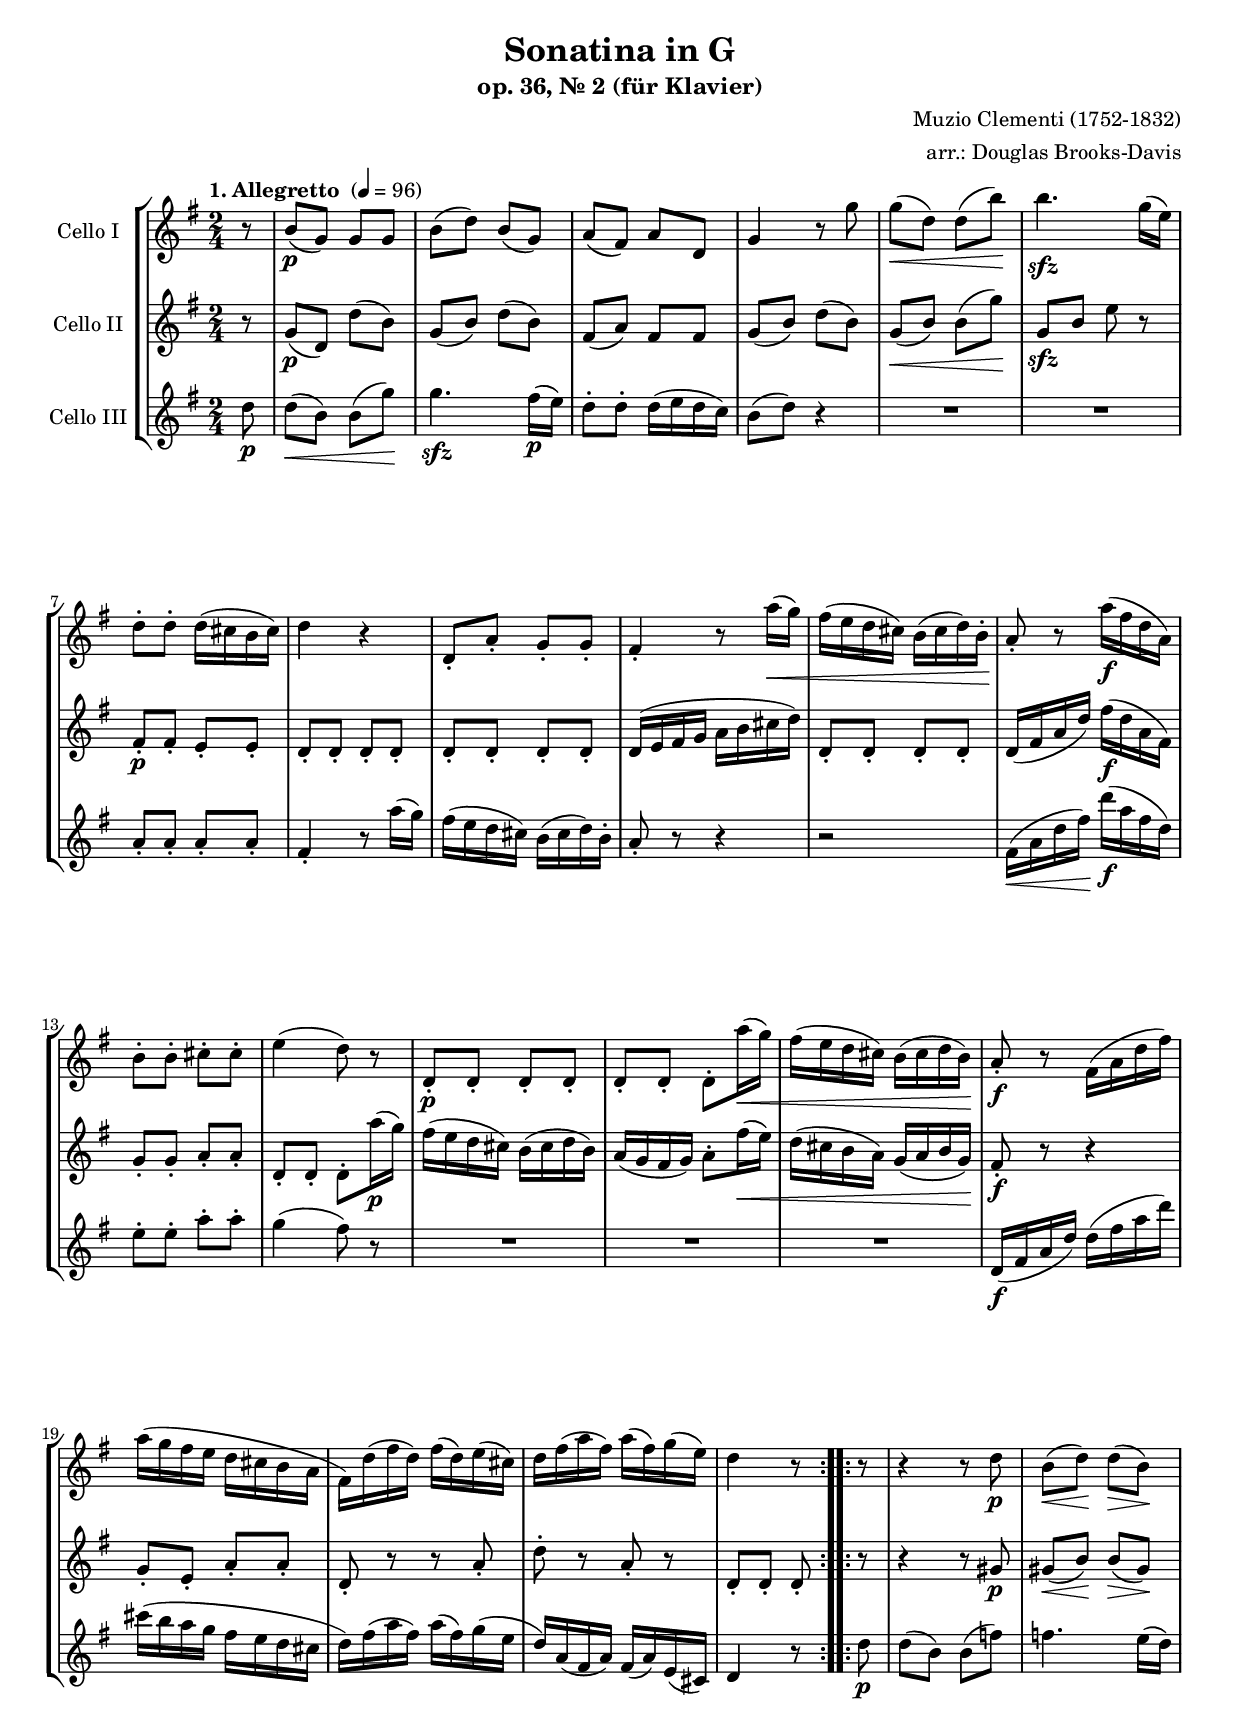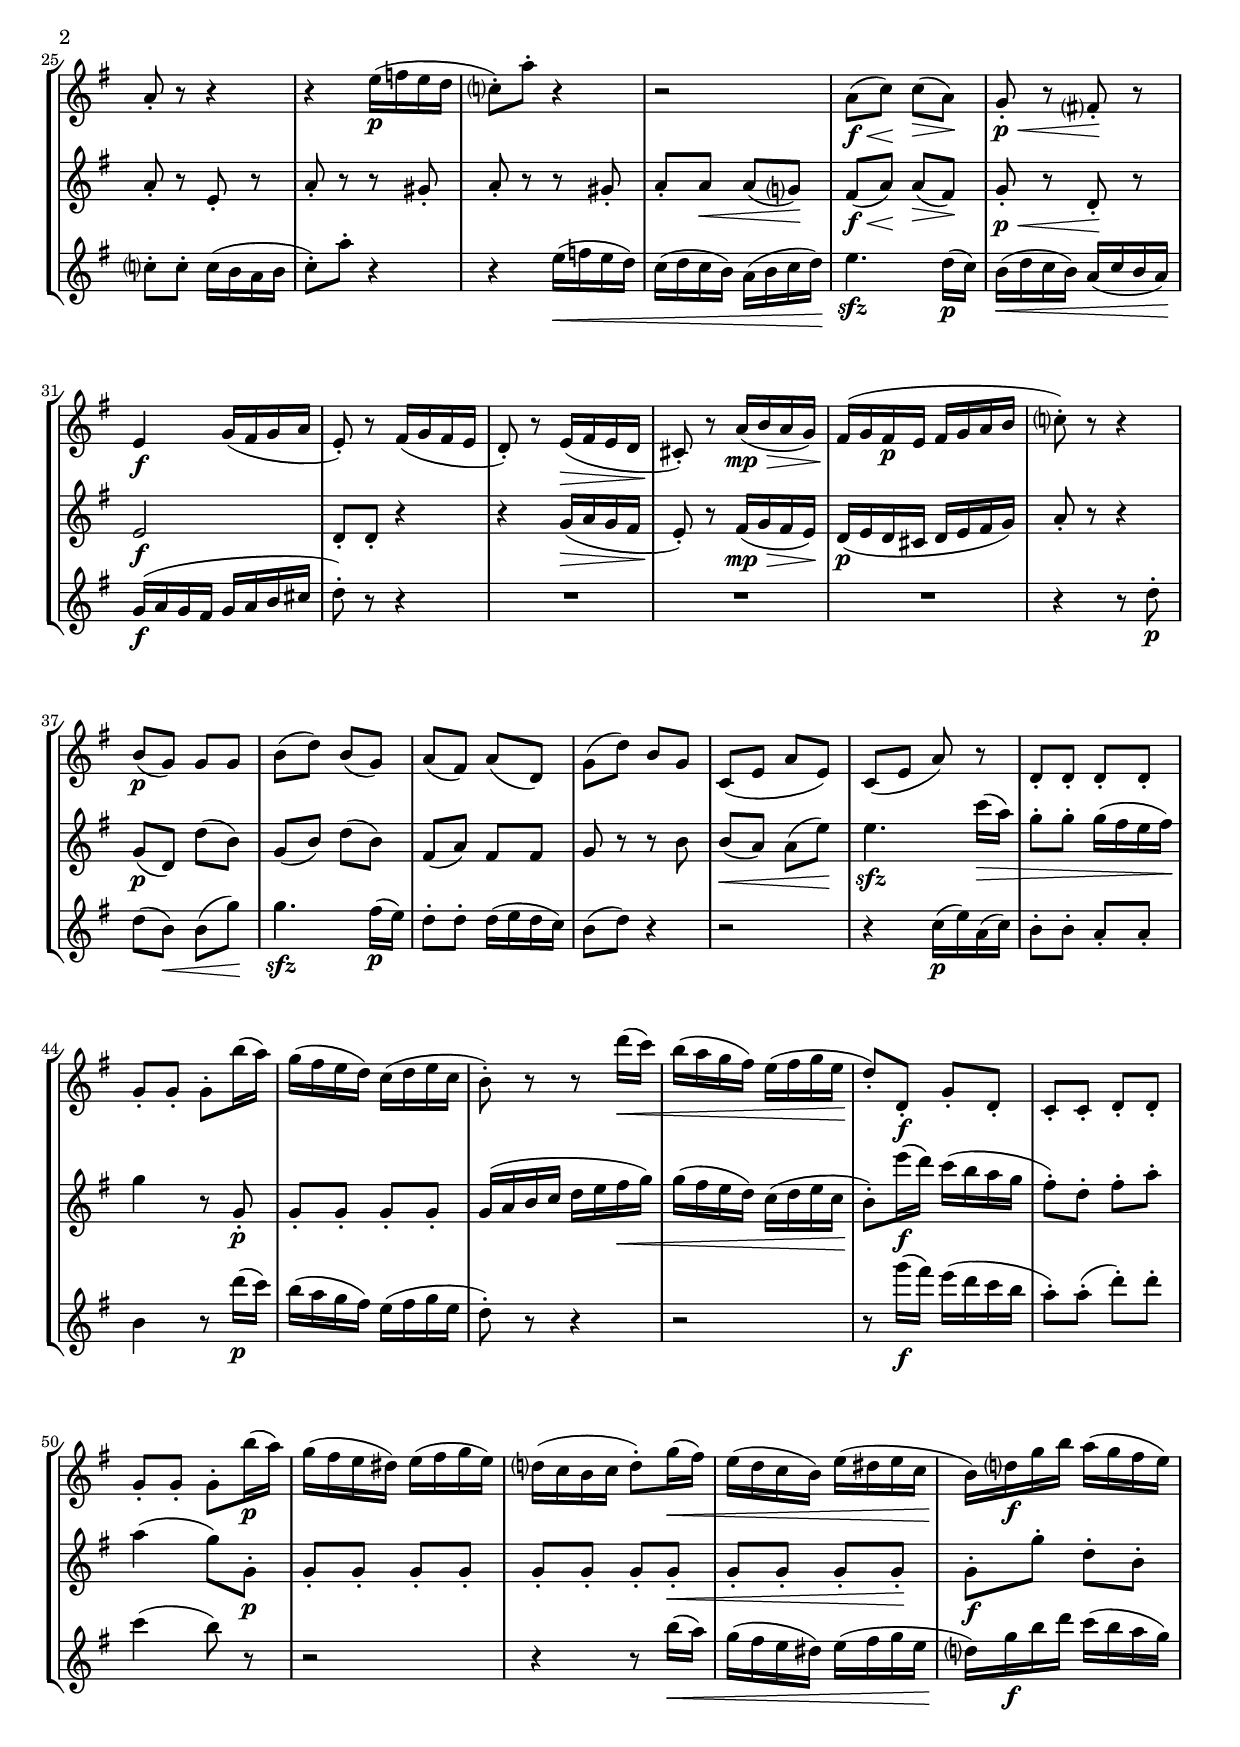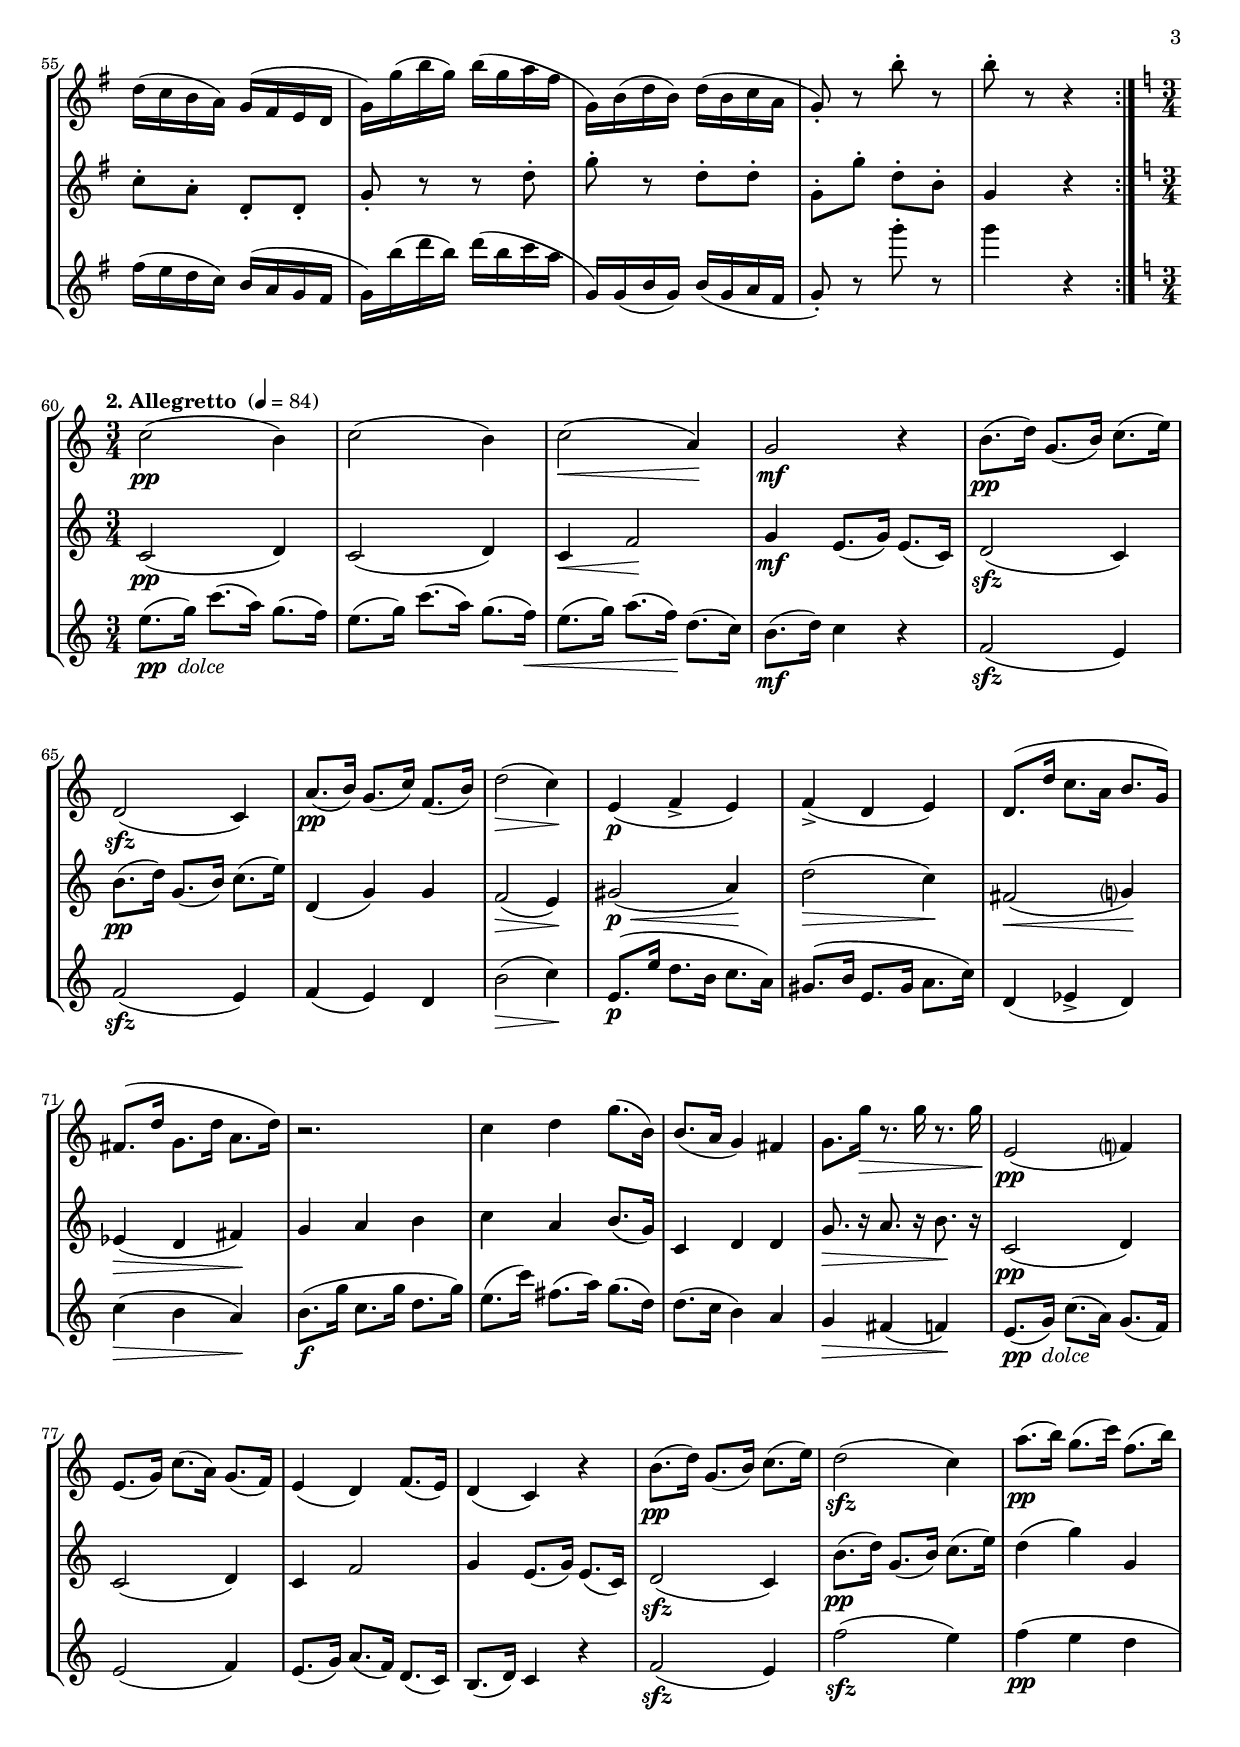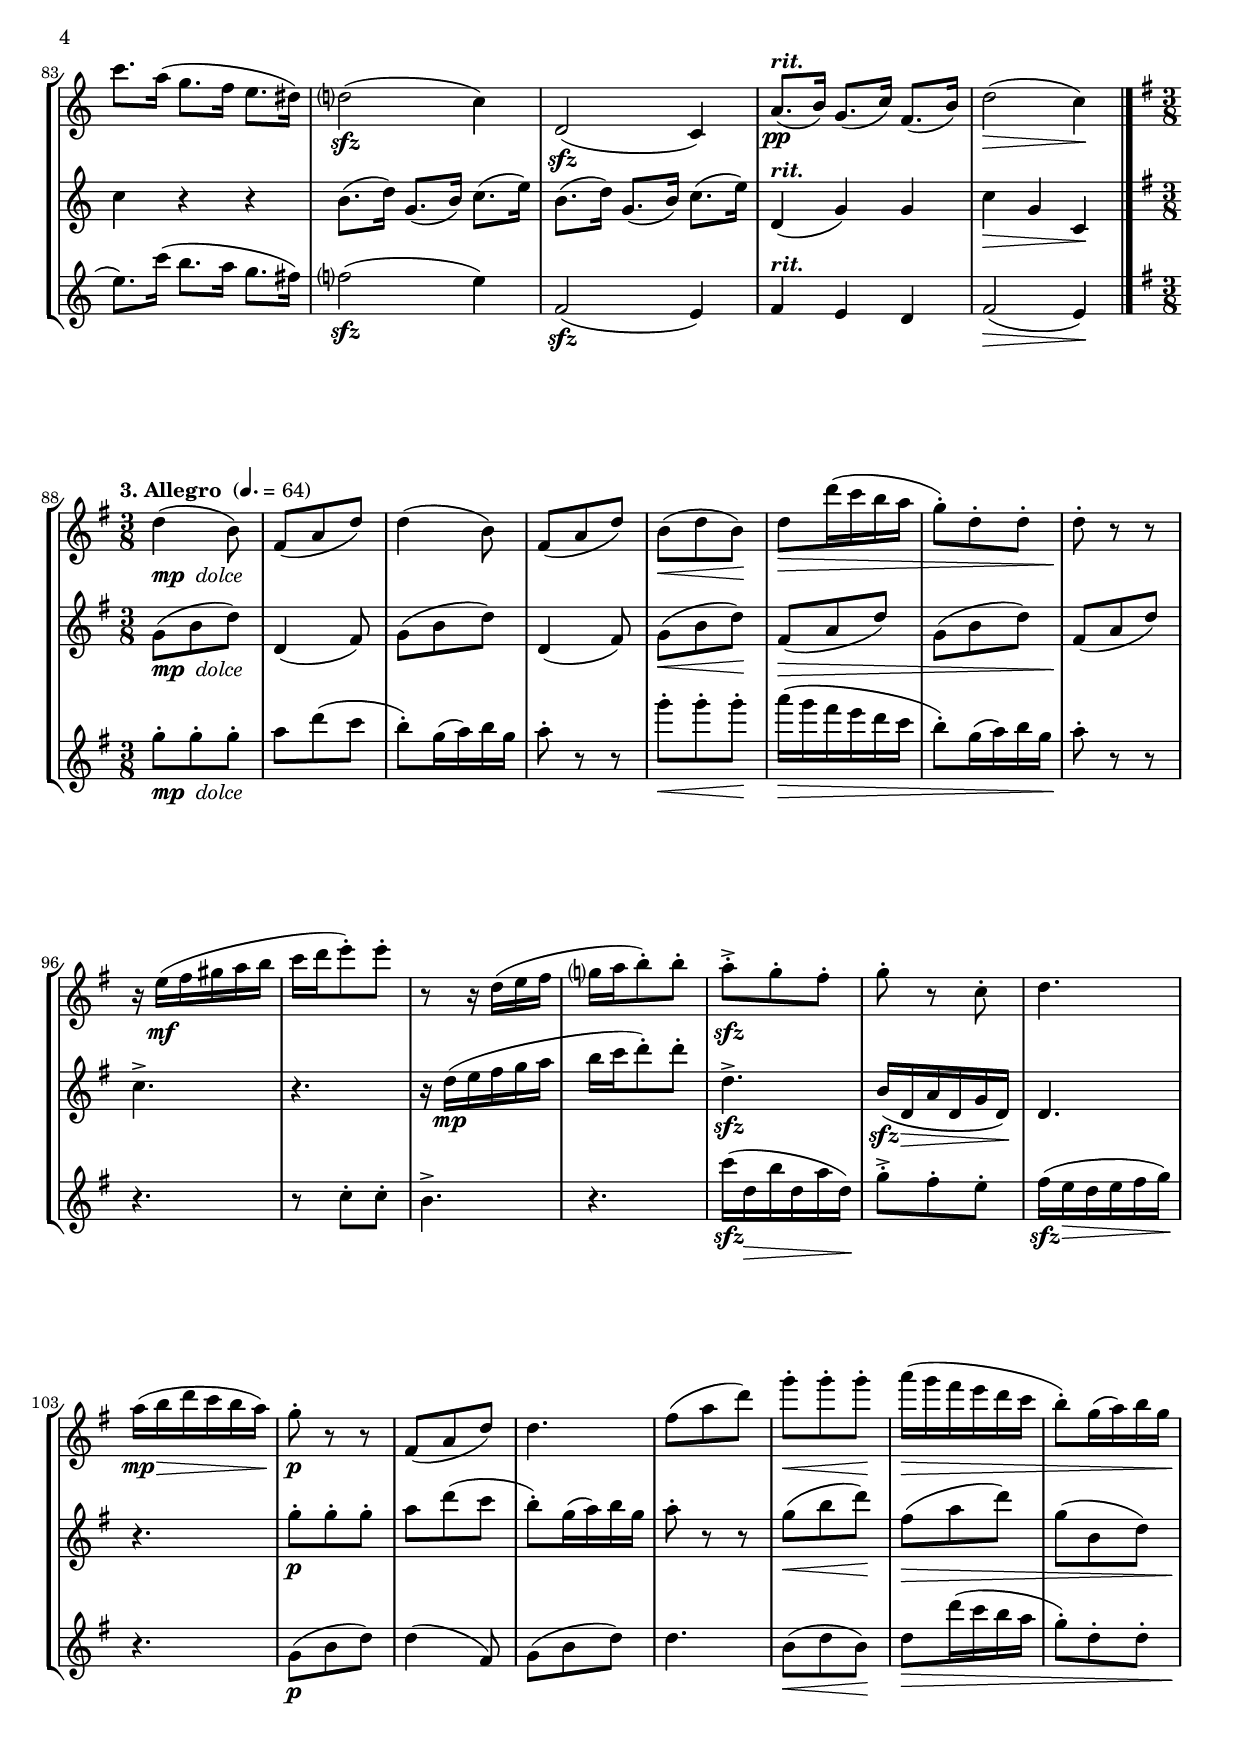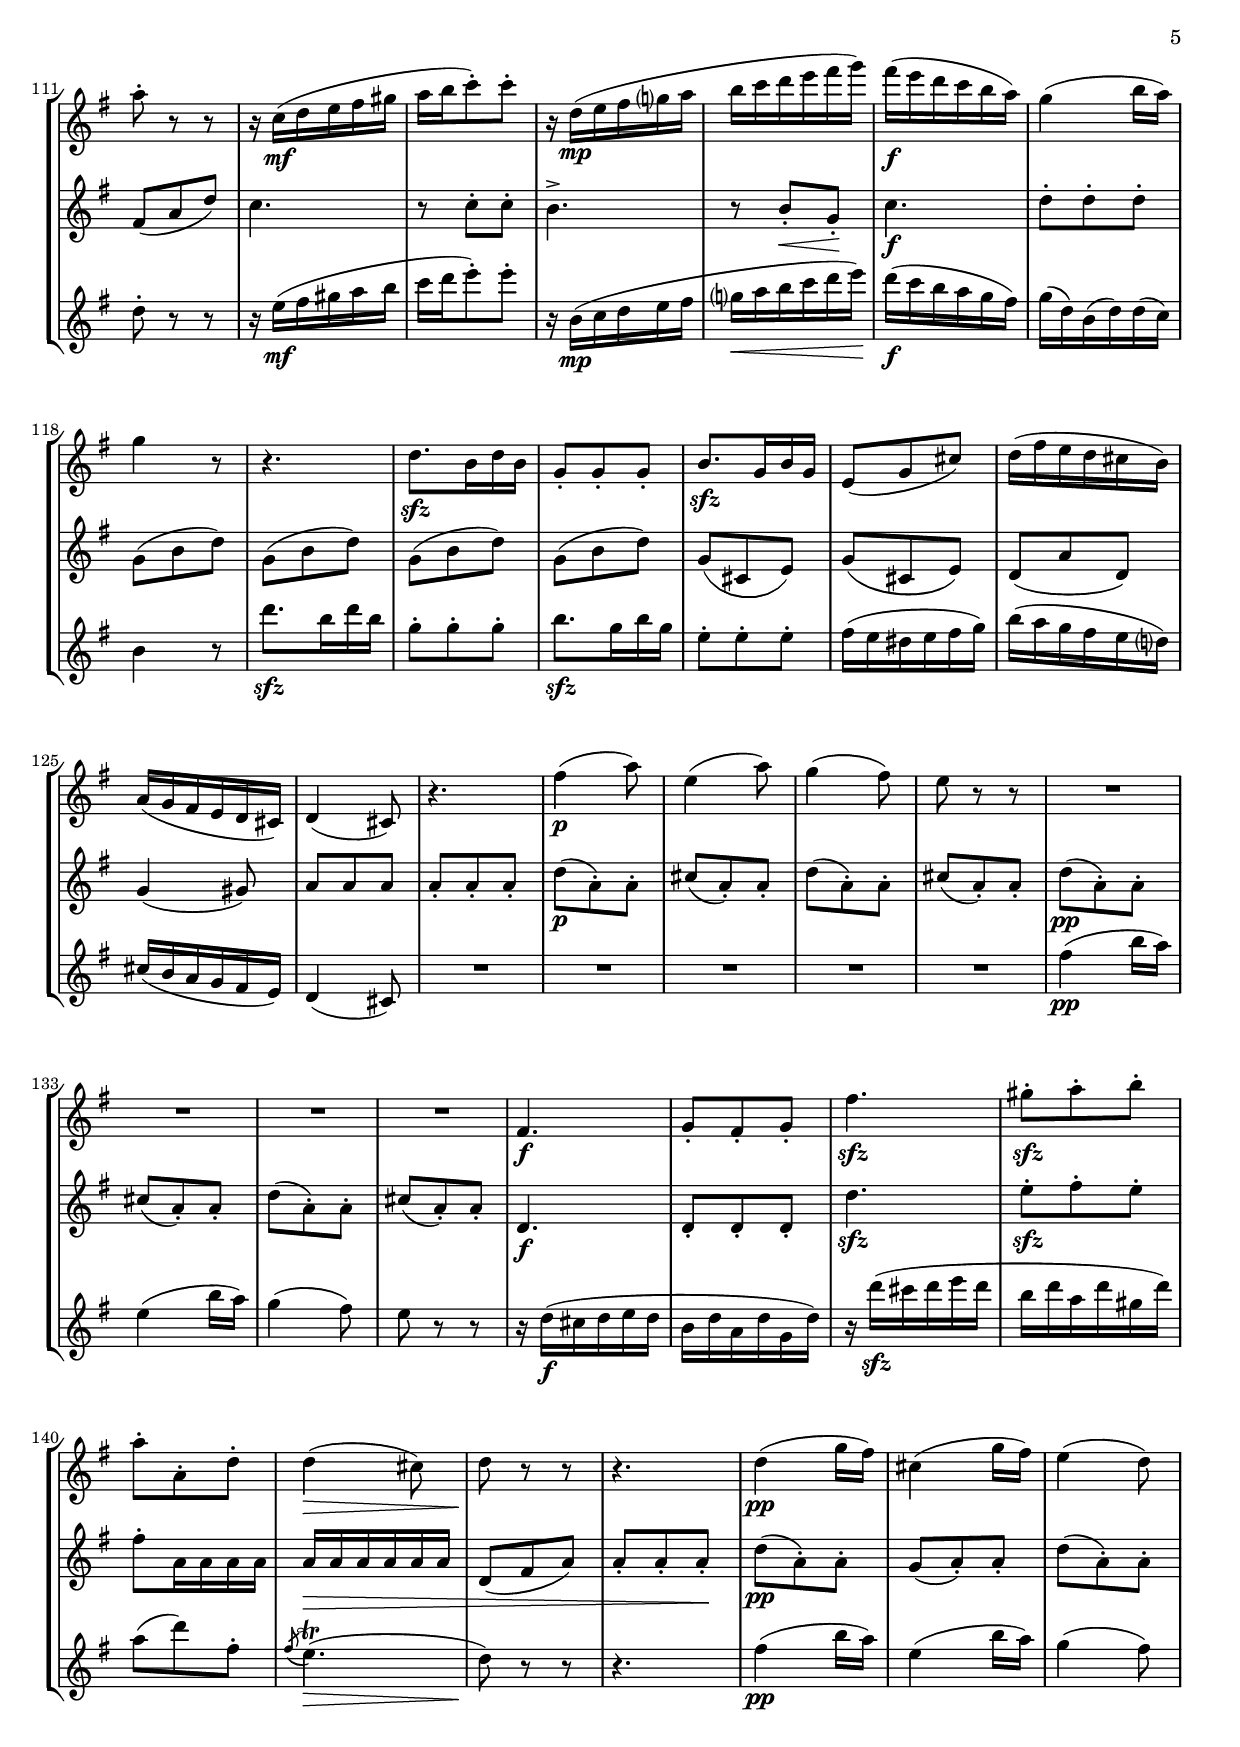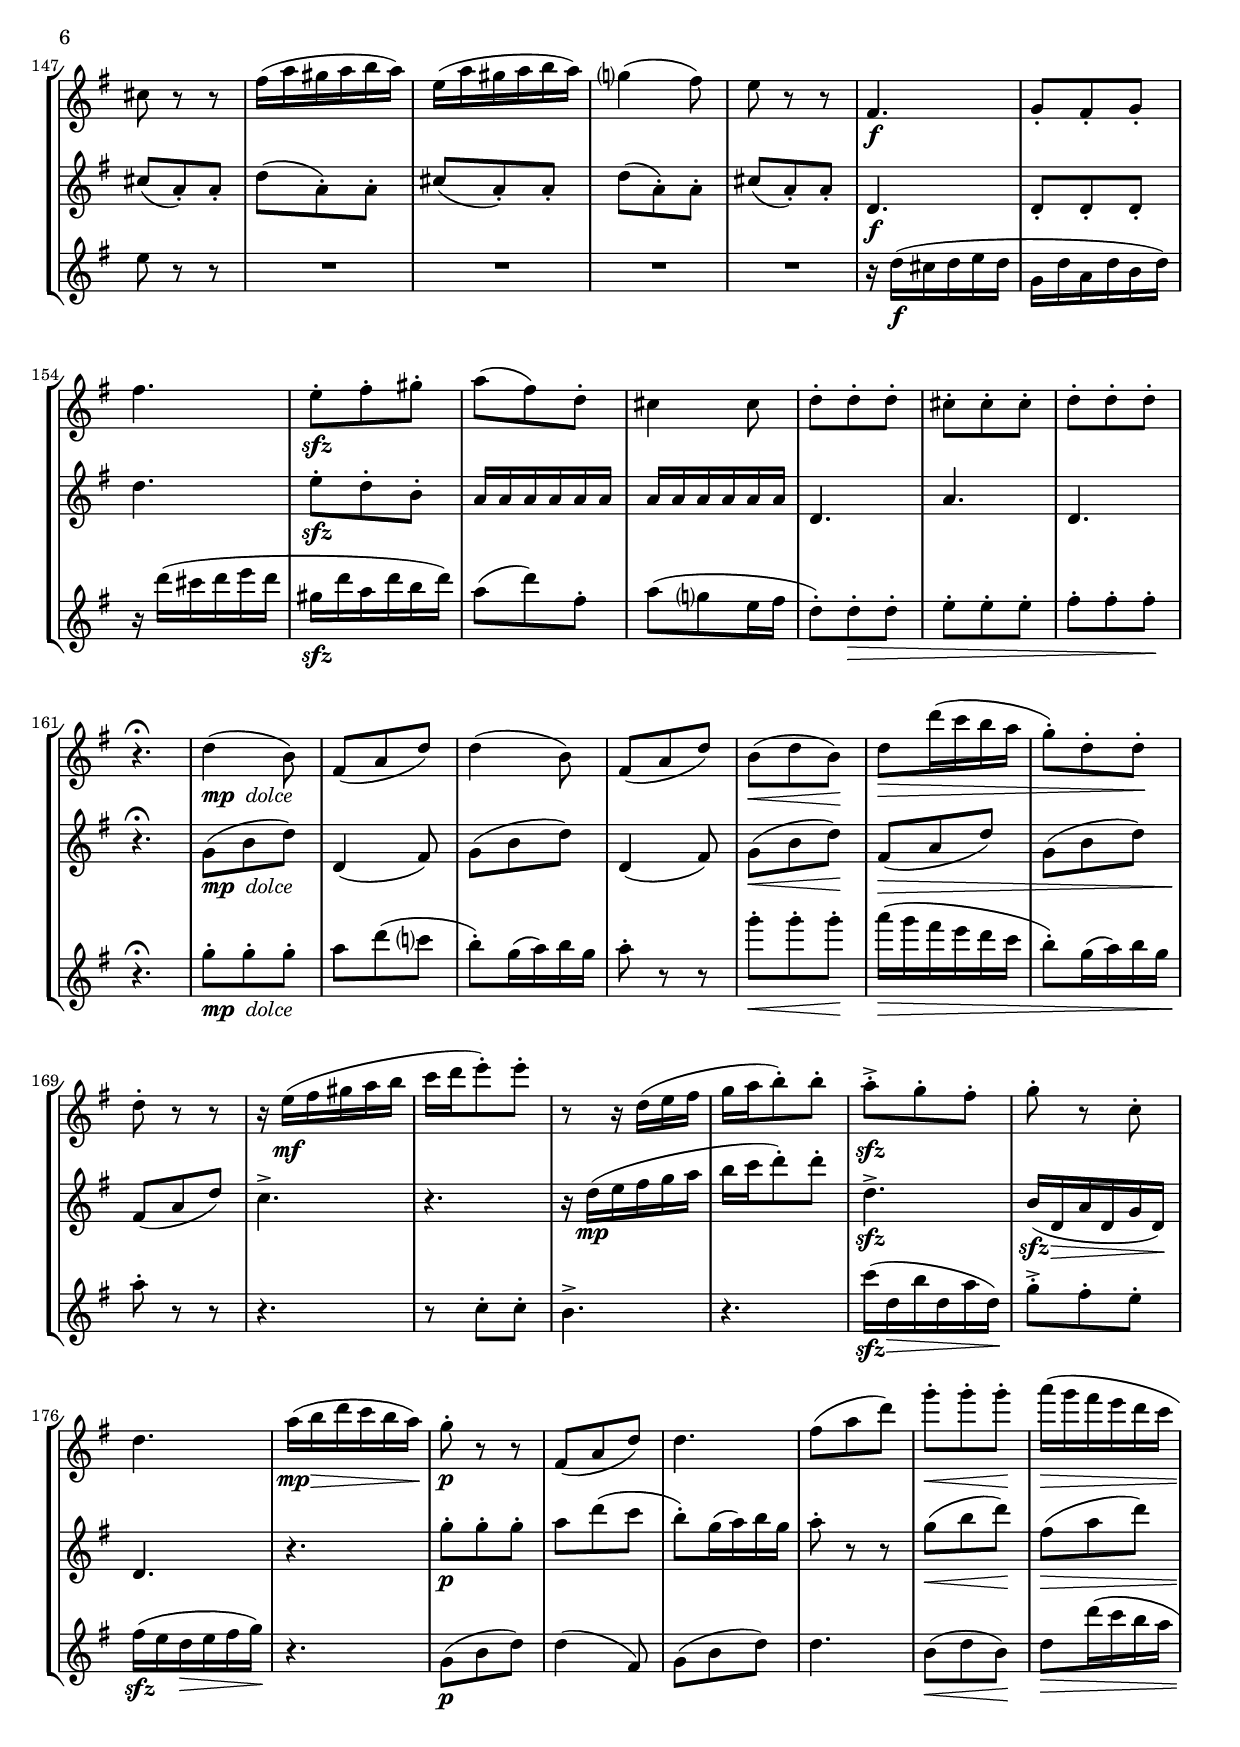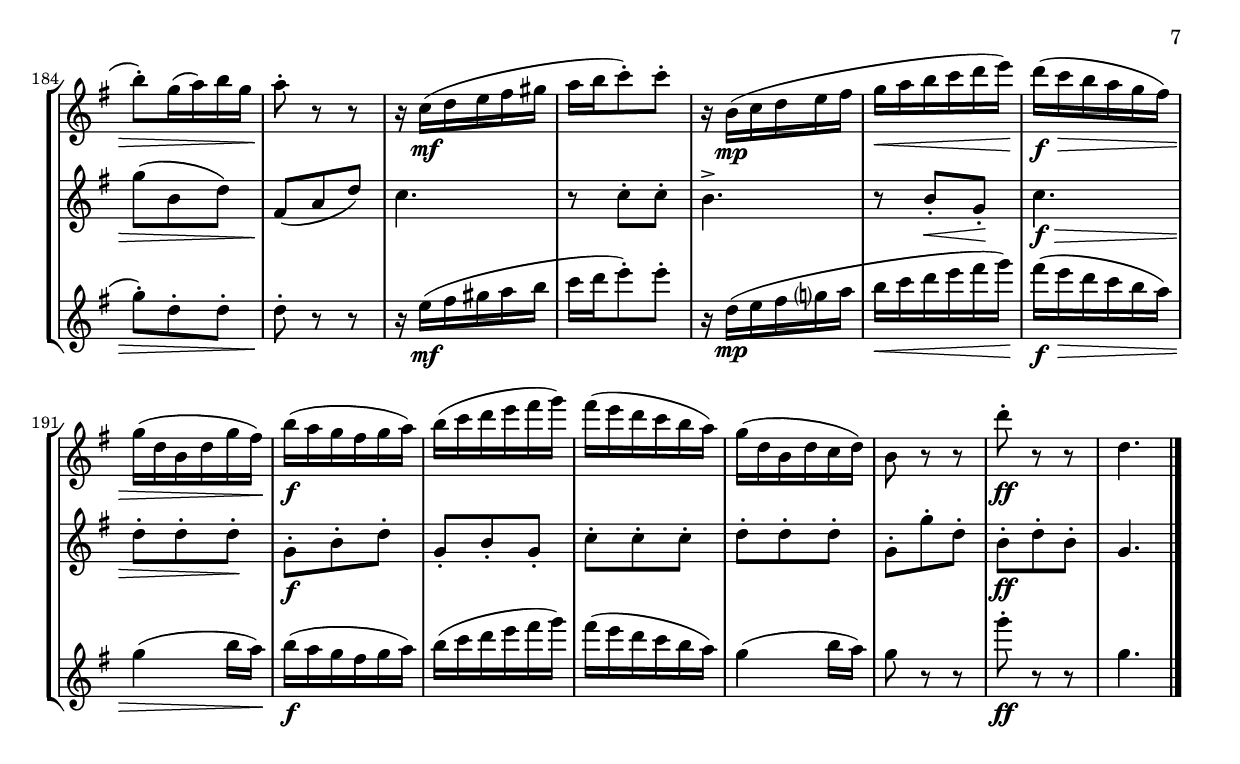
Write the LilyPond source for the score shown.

\version "2.14.2"
\include "deutsch.ly"

#(set-global-staff-size 18)

\header {
  title = "Sonatina in G"
  subtitle = "op. 36, Nr. 2 (für Klavier)"
  composer = "Muzio Clementi (1752-1832)"
  arranger = "arr.: Douglas Brooks-Davis"
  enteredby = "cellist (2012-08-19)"
}

voiceconsts = {
 \key g \major
% \clef "bass"
 \numericTimeSignature
 \compressFullBarRests
}

%minstr = "harpsichord"
mihi = "clarinet"
%minstr = "accordion"
milo = "bassoon"

introa = { \tempo "1. Allegretto " 4=96 \time 2/4 }
introb = { \break \tempo "2. Allegretto " 4=84 \key c \major \time 3/4 }
introc = { \break \tempo "3. Allegro " 4.=64 \key g \major \time 3/8 }

mpdol = \markup { \dynamic mp \italic " dolce" }
ppdol = \markup { \dynamic pp \italic " dolce" }
rit   = \markup \bold \italic "rit."

va = \relative c'' {
  \voiceconsts

  \introa
  \repeat volta 2 {
    \partial 8 r8
    h(\p g) g g
    h( d) h( g)
    a( fis) a d,
    g4 r8 g'
    g(\< d) d( h')\!
    h4.\sfz g16( e)
    d8-. d-. d16( cis h cis)

    d4 r
    d,8-. a'-. g-. g-.
    fis4-. r8 a'16(\< g)
    fis( e d cis) h( cis d) h-.
    a8-.\! r a'16(\f fis d a)
    h8-. h-. cis-. cis-.
    e4( d8) r

    d,-.\p d-. d-. d-.
    d-. d-. d-. a''16(\< g)
    fis( e d cis) h( cis d h)\!
    a8-.\f r fis16( a d fis)
    a( g fis e d cis h a
    fis) d'( fis d) fis( d) e( cis)

    d fis( a fis) a( fis) g( e)
    d4 r8
  }
  \repeat volta 2 {
    \partial 8 r
    r4 r8 d\p
    h(\< d)\! d(\> h)\!
    a-. r r4
    r e'16(\p f e d

    c?8)-. a'-. r4
    r2
    a,8(\f\< c)\! c(\> a)\!
    g-.\p\< r fis?-.\! r
    e4\f g16( fis g a
    e8)-. r fis16( g fis e
    d8)-. r e16(\> fis e d

    cis8)-.\! r a'16(\mp\> h a g)
    fis(\! g fis\p e fis g a h
    c?8)-. r r4
    h8(\p g) g g
    h( d) h( g)
    a( fis) a( d,)
    g( d') h g

    c,( e a e)
    c( e a) r
    d,-. d-. d-. d-.
    g-. g-. g-. h'16( a)
    g( fis e d) c( d e c
    h8)-. r r d'16(\< c)

    h( a g fis) e( fis g e
    d8)-.\! d,-.\f g-. d-.
    c-. c-. d-. d-.
    g-. g-. g-. h'16(\p a)
    g( fis e dis) e( fis g e)
    d?( c h c d8)-. g16(\< fis)

    e( d c h) e( dis e c
    h)\! d?\f g h a( g fis e)
    d( c h a) g( fis e d

    g) g'( h g) h( g a fis
    g,) h( d h) d( h c a
    g8)-. r h'-. r
    h-. r r4
  }

  \introb
  c,2(\pp h4)
  c2( h4)
  c2(\< a4)\!
  g2\mf r4
  h8.(\pp d16) g,8.( h16) c8.( e16)
  d,2(\sfz c4)
  a'8.(\pp h16) g8.( c16) f,8.( h16)

  d2(\> c4)\!
  e,(\p f-> e)
  f(-> d e)
  d8.( d'16 c8. a16 h8. g16)
  fis8.( d'16 g,8. d'16 a8. d16)
  r2.
  c4 d g8.( h,16)

  h8.( a16 g4) fis
  g8. g'16\> r8. g16 r8. g16\!
  e,2(\pp f?4)
  e8.( g16) c8.( a16) g8.( f16)
  e4( d) f8.( e16)
  d4( c) r
  h'8.(\pp d16) g,8.( h16) c8.( e16)

  d2(\sfz c4)
  a'8.(\pp h16) g8.( c16) f,8.( h16)
  c8. a16( g8. f16 e8. dis16)
  d?2(\sfz c4)
  d,2(\sfz c4)
  a'8.(\pp^\rit h16) g8.( c16) f,8.( h16)
  d2(\> c4)\! \bar "|."

  \introc
  d(_\mpdol h8)
  fis( a d)
  d4( h8)
  fis( a d)
  h(\< d h)\!
  d\> d'16( c h a
  g8)-. d-. d-.
  d-.\! r r
  r16 e(\mf fis gis a h

  c d e8)-. e-.
  r r16 d,( e fis
  g? a h8)-. h-.
  a-.->\sfz g-. fis-.
  g-. r c,-.
  d4.
  a'16(\mp h\> d c h a)\!
  g8-.\p r r
  fis,( a d)
  d4.

  fis8( a d)
  g-.\< g-. g-.\!
  a16(\> g fis e d c
  h8)-. g16( a) h g
  a8-.\! r r
  r16 c,(\mf d e fis gis
  a h c8)-. c-.
  r16 d,(\mp e fis g? a

  h c d e fis g)\!
  fis(\f e d c h a)
  g4( h16 a)
  g4 r8
  r4.
  d8.\sfz h16 d h
  g8-. g-. g-.
  h8.\sfz g16 h g

  e8( g cis)
  d16( fis e d cis h)
  a( g fis e d cis)
  d4( cis8)
  r4.
  fis'4(\p a8)
  e4( a8)
  g4( fis8)

  e r r
  R4.*4
  fis,4.\f
  g8-. fis-. g-.
  fis'4.\sfz
  gis8-.\sfz a-. h-.
  a-. a,-. d-.
  d4(\> cis8)
  d\! r r

  r4.
  d4(\pp g16 fis)
  cis4( g'16 fis)
  e4( d8)
  cis r r
  fis16( a gis a h a)
  e( a gis a h a)
  g?4( fis8)

  e r r
  fis,4.\f
  g8-. fis-. g-.
  fis'4.
  e8-.\sfz fis-. gis-.
  a( fis) d-.
  cis4 cis8
  d-. d-. d-.
  cis-. cis-. cis-.
  d-. d-. d-.
  r4.\fermata

  d4(_\mpdol h8)
  fis( a d)
  d4( h8)
  fis( a d)
  h(\< d h)\!
  d\> d'16( c h a
  g8)-. d-. d-.\!
  d-. r r
  r16 e(\mf fis gis a h
  c d e8)-. e-.

  r r16 d,( e fis
  g a h8)-. h-.
  a-.->\sfz g-. fis-.
  g-. r c,-.
  d4.
  a'16(\mp h\> d c h a)\!
  g8-.\p r r
  fis,( a d)
  d4.
  fis8( a d)

  g-.\< g-. g-.\!
  a16(\> g fis e d c
  h8)-. g16( a) h g
  a8-.\! r r
  r16 c,(\mf d e fis gis
  a h c8)-. c-.
  r16 h,(\mp c d e fis
  g\< a h c d e)\!

  d(\f c\> h a g fis)
  g( d h d g fis)\!
  h(\f a g fis g a)
  h( c d e fis g)

  fis( e d c h a)
  g( d h d c d)
  h8 r r
  d'-.\ff r r
  d,4. \bar "|."
}

vb = \relative c'' {
  \voiceconsts

  \introa
  \repeat volta 2 {
    \partial 8 r8
    g(\p d) d'( h)
    g( h) d( h)
    fis( a) fis fis
    g( h) d( h)
    g(\< h) h( g')\!
    g,\sfz h e r
    fis,-.\p fis-. e-. e-.

    d-. d-. d-. d-.
    d-. d-. d-. d-.
    d16( e fis g a h cis d)
    d,8-. d-. d-. d-.
    d16( fis a d) fis(\f d a fis)
    g8-. g-. a-. a-.
    d,-. d-. d-. a''16(\p g)

    fis( e d cis) h( cis d h)
    a( g fis g) a8-. fis'16(\< e)
    d( cis h a) g( a h g)\!
    fis8-.\f r r4
    g8-. e-. a-. a-.
    d,-. r r a'-.

    d-. r a-. r
    d,-. d-. d-.
  }
  \repeat volta 2 {
    \partial 8 r8
    r4 r8 gis\p
    gis(\< h)\! h(\> gis)\!
    a-. r e-. r
    a-. r r gis-.
    a-. r r gis-.

    a-. a\< a( g?)\!
    fis(\f\< a)\! a(\> fis)\!
    g-.\p\< r d-.\! r
    e2\f
    d8-. d-. r4
    r g16(\> a g fis
    e8)-.\! r fis16(\mp\> g fis e)\!

    d(\p e d cis d e fis g)
    a8-. r r4
    g8(\p d) d'( h)
    g( h) d( h)
    fis( a) fis fis
    g r r h
    h(\< a) a( e')\!

    e4.\sfz c'16(\> a)
    g8-. g-. g16( fis e fis)
    g4\! r8 g,-.\p
    g-. g-. g-. g-.
    g16( a h c d e fis\< g)
    g( fis e d) c( d e c

    h8)-.\! e'16(\f d) c( h a g
    fis8)-. d-. fis-. a-.
    a4( g8) g,-.\p
    g-. g-. g-. g-.
    g-. g-. g-. g-.\<
    g-. g-. g-. g-.\!

    g-.\f g'-. d-. h-.
    c-. a-. d,-. d-.
    g-. r r d'-.
    g-. r d-. d-.
    g,-. g'-. d-. h-.
    g4 r
  }

  \introb
  c,2(\pp d4)
  c2( d4)
  c\< f2\!
  g4\mf e8.( g16) e8.( c16)
  d2(\sfz c4)
  h'8.(\pp d16) g,8.( h16) c8.( e16)
  d,4( g) g

  f2(\> e4)\!
  gis2(\p\< a4)\!
  d2(\> c4)\!
  fis,2(\< g?4)\!
  es(\> d fis)\!
  g a h
  c a h8.( g16)
  c,4 d d

  g8.\> r16 a8. r16 h8.\! r16
  c,2(\pp d4)
  c2( d4)
  c f2
  g4 e8.( g16) e8.( c16)
  d2(\sfz c4)
  h'8.(\pp d16) g,8.( h16) c8.( e16)

  d4( g) g,
  c r r
  h8.( d16) g,8.( h16) c8.( e16)
  h8.( d16) g,8.( h16) c8.( e16)
  d,4(^\rit g) g
  c\> g c,\! \bar "|."

  \introc
  g'8(_\mpdol h d)
  d,4( fis8)
  g( h d)
  d,4( fis8)
  g(\< h d)\!
  fis,(\> a d)
  g,( h d)
  fis,(\! a d)
  c4.->
  r

  r16 d(\mp e fis g a
  h c d8)-. d-.
  d,4.->\sfz
  h16(\sfz d,\> a' d, g d)\!
  d4.
  r
  g'8-.\p g-. g-.
  a d( c
  h)-. g16( a) h g

  a8-. r r
  g(\< h d)\!
  fis,(\> a d)
  g,( h, d)
  fis,(\! a d)
  c4.
  r8 c-. c-.
  h4.->
  r8 h-.\< g-.\!
  c4.\f
  d8-. d-. d-.

  g,( h d)
  g,( h d)
  g,( h d)
  g,( h d)
  g,( cis, e)
  g( cis, e)
  d( a' d,)
  g4( gis8)
  a a a

  a-. a-. a-.
  d(\p a)-. a-.
  cis( a)-. a-.
  d( a)-. a-.
  cis( a)-. a-.
  d(\pp a)-. a-.
  cis( a)-. a-.
  d( a)-. a-.
  cis( a)-. a-.

  d,4.\f
  d8-. d-. d-.
  d'4.\sfz
  e8-.\sfz fis-. e-.
  fis-. a,16 a a a
  a\> a a a a a
  d,8( fis a)
  a-. a-. a-.\!
  d(\pp a)-. a-.
  g( a)-. a-.

  d( a)-. a-.
  cis( a)-. a-.
  d( a)-. a-.
  cis( a)-. a-.
  d( a)-. a-.
  cis( a)-. a-.
  d,4.\f
  d8-. d-. d-.
  d'4.
  e8-.\sfz d-. h-.

  a16 a a a a a
  a a a a a a
  d,4.
  a'
  d,
  r\fermata
  g8(_\mpdol h d)
  d,4( fis8)
  g( h d)
  d,4( fis8)
  g(\< h d)\!
  fis,(\> a d)
  g,( h d)
  fis,(\! a d)
  c4.->
  r
  r16 d(\mp e fis g a
  h c d8)-. d-.
  d,4.->\sfz
  h16(\sfz d,\> a' d, g d)\!

  d4.
  r
  g'8-.\p g-. g-.
  a d( c
  h)-. g16( a) h g
  a8-. r r
  g(\< h d)\!
  fis,(\> a d)
  g,( h, d)
  fis,(\! a d)
  c4.

  r8 c-. c-.
  h4.->
  r8 h-.\< g-.\!
  c4.\f\>
  d8-. d-. d-.\!
  g,-.\f h-. d-.

  g,-. h-. g-.
  c-. c-. c-.
  d-. d-. d-.
  g,-. g'-. d-.
  h-.\ff d-. h-.
  g4. \bar "|."
}

vc = \relative c'' {
  \voiceconsts

  \introa
  \repeat volta 2 {
    \partial 8 d8\p
    d(\< h) h( g')\!
    g4.\sfz fis16(\p e)
    d8-. d-. d16( e d c)
    h8( d) r4
    R2*2
    a8-. a-. a-. a-.
    fis4-. r8 a'16( g)

    fis( e d cis) h( cis d) h-.
    a8-. r r4
    r2
    fis16(\< a d fis)\! d'(\f a fis d)
    e8-. e-. a-. a-.
    g4( fis8) r

    R2*3
    d,16(\f fis a d) d( fis a d)
    cis( h a g fis e d cis
    d) fis( a fis) a( fis) g( e
    d) a( fis a) fis( a) e( cis)

    d4 r8
  }
  \repeat volta 2 {
    \partial 8 d'\p
    d( h) h( f')
    f4. e16( d)
    c?8-. c-. c16( h a h
    c8)-. a'-. r4
    r e16(\< f e d)
    c( d c h) a( h c d)\!

    e4.\sfz d16(\p c)
    h(\< d c h) a( c h a)\!
    g(\f a g fis g a h cis
    d8)-. r r4
    R2*3
    r4 r8 d-.\p
    d( h)\< h( g')\!

    g4.\sfz fis16(\p e)
    d8-. d-. d16( e d c)
    h8( d) r4
    r2
    r4 c16(\p e) a,( c)
    h8-. h-. a-. a-.
    h4 r8 d'16(\p c)

    h( a g fis) e( fis g e
    d8)-. r r4
    r2
    r8 g'16(\f fis) e( d c h
    a8)-. a(-. d)-. d-.
    c4( h8) r
    r2

    r4 r8 h16(\< a)
    g( fis e dis) e( fis g e
    d?)\! g\f h d c( h a g)
    fis( e d c) h( a g fis

    g) h'( d h) d( h c a
    g,) g( h g) h( g a fis
    g8)-. r g''-. r
    g4 r
  }

  \introb
  e,8.(_\ppdol g16) c8.( a16) g8.( f16)
  e8.( g16) c8.( a16) g8.( f16)\<
  e8.( g16) a8.( f16)\! d8.( c16)
  h8.(\mf d16) c4 r
  f,2(\sfz e4)
  f2(\sfz e4)
  f( e) d

  h'2(\> c4)\!
  e,8.(\p e'16 d8. h16 c8. a16)
  gis8.( h16 e,8. gis16 a8. c16)
  d,4( es-> d)
  c'(\> h a)\!
  h8.(\f g'16 c,8. g'16 d8. g16)

  e8.( c'16) fis,8.( a16) g8.( d16)
  d8.( c16 h4) a
  g\> fis( f)\!
  e8.(_\ppdol g16) c8.( a16) g8.( f16)
  e2( f4)
  e8.( g16) a8.( f16) d8.( c16)

  h8.( d16) c4 r
  f2(\sfz e4)
  f'2(\sfz e4)
  f(\pp e d
  e8.) c'16( h8. a16 g8. fis16)

  f?2(\sfz e4)
  f,2(\sfz e4)
  f^\rit e d
  f2(\> e4)\! \bar "|."

  \introc
  g'8-._\mpdol g-. g-.
  a d( c
  h)-. g16( a) h g
  a8-. r r
  g'-.\< g-. g-.\!
  a16(\> g fis e d c
  h8)-. g16( a) h g
  a8-.\! r r

  r4.
  r8 c,-. c-.
  h4.->
  r
  c'16(\sfz d,\> h' d, a' d,)\!
  g8-.-> fis-. e-.
  fis16(\sfz e\> d e fis g)\!
  r4.
  g,8(\p h d)

  d4( fis,8)
  g( h d)
  d4.
  h8(\< d h)\!
  d\> d'16( c h a
  g8)-. d-. d-.
  d-.\! r r
  r16 e(\mf fis gis a h
  c d e8)-. e-.

  r16 h,(\mp c d e fis
  g?\< a h c d e)\!
  d(\f c h a g fis)
  g( d) h( d) d( c)
  h4 r8
  d'8.\sfz h16 d h
  g8-. g-. g-.

  h8.\sfz g16 h g
  e8-. e-. e-.
  fis16( e dis e fis g)
  h( a g fis e d?)
  cis( h a g fis e)
  d4( cis8)
  R4.*5

  fis'4(\pp h16 a)
  e4( h'16 a)
  g4( fis8)
  e r r
  r16 d(\f cis d e d
  h d a d g, d')
  r d'(\sfz cis d e d

  h d a d gis, d')
  a8( d) fis,-.
  \acciaccatura fis e4.(\trill\>
  d8)\! r r
  r4.

  fis4(\pp h16 a)
  e4( h'16 a)
  g4( fis8)
  e r r
  R4.*4

  r16 d(\f cis d e d
  g, d' a d h d)
  r d'( cis d e d
  gis,\sfz d' a d h d)
  a8( d) fis,-.
  a( g? e16 fis
  d8)-. d-.\> d-.
  e-. e-. e-.

  fis-. fis-. fis-.\!
  r4.\fermata
  g8-._\mpdol g-. g-.
  a d( c?
  h)-. g16( a) h g
  a8-. r r
  g'-.\< g-. g-.\!
  a16(\> g fis e d c
  h8)-. g16( a) h g

  a8-.\! r r
  r4.
  r8 c,-. c-.
  h4.->
  r
  c'16(\sfz d,\> h' d, a' d,)\!
  g8-.-> fis-. e-.
  fis16(\sfz e d\> e fis g)\!
  r4.

  g,8(\p h d)
  d4( fis,8)
  g( h d)
  d4.
  h8(\< d h)\!
  d\> d'16( c h a
  g8)-. d-. d-.
  d-.\! r r
  r16 e(\mf fis gis a h
  c d e8)-. e-.

  r16 d,(\mp e fis g? a
  h\< c d e fis g)\!
  fis(\f e\> d c h a)
  g4( h16 a)\!
  h(\f a g fis g a)

  h( c d e fis g)
  fis( e d c h a)
  g4( h16 a)
  g8 r r
  g'-.\ff r r
  g,4. \bar "|."
}


music = \new StaffGroup <<
      \new Staff {
	\set Staff.midiInstrument = \milo
	\set Staff.instrumentName = #"Cello I"
	\transpose g g { \va }
      }

      \new Staff {
	\set Staff.midiInstrument = \milo
	\set Staff.instrumentName = #"Cello II"
	\transpose g g { \vb }
      }

      \new Staff {
	\set Staff.midiInstrument = \milo
 	\set Staff.instrumentName = #"Cello III"
	\transpose g g { \vc }
      }
>>

\book {
  \score {
    \music
    \layout {}
  }

  \score {
    \unfoldRepeats \music

    \midi {
      \context {
        \Score
      }
    }
  }
}
